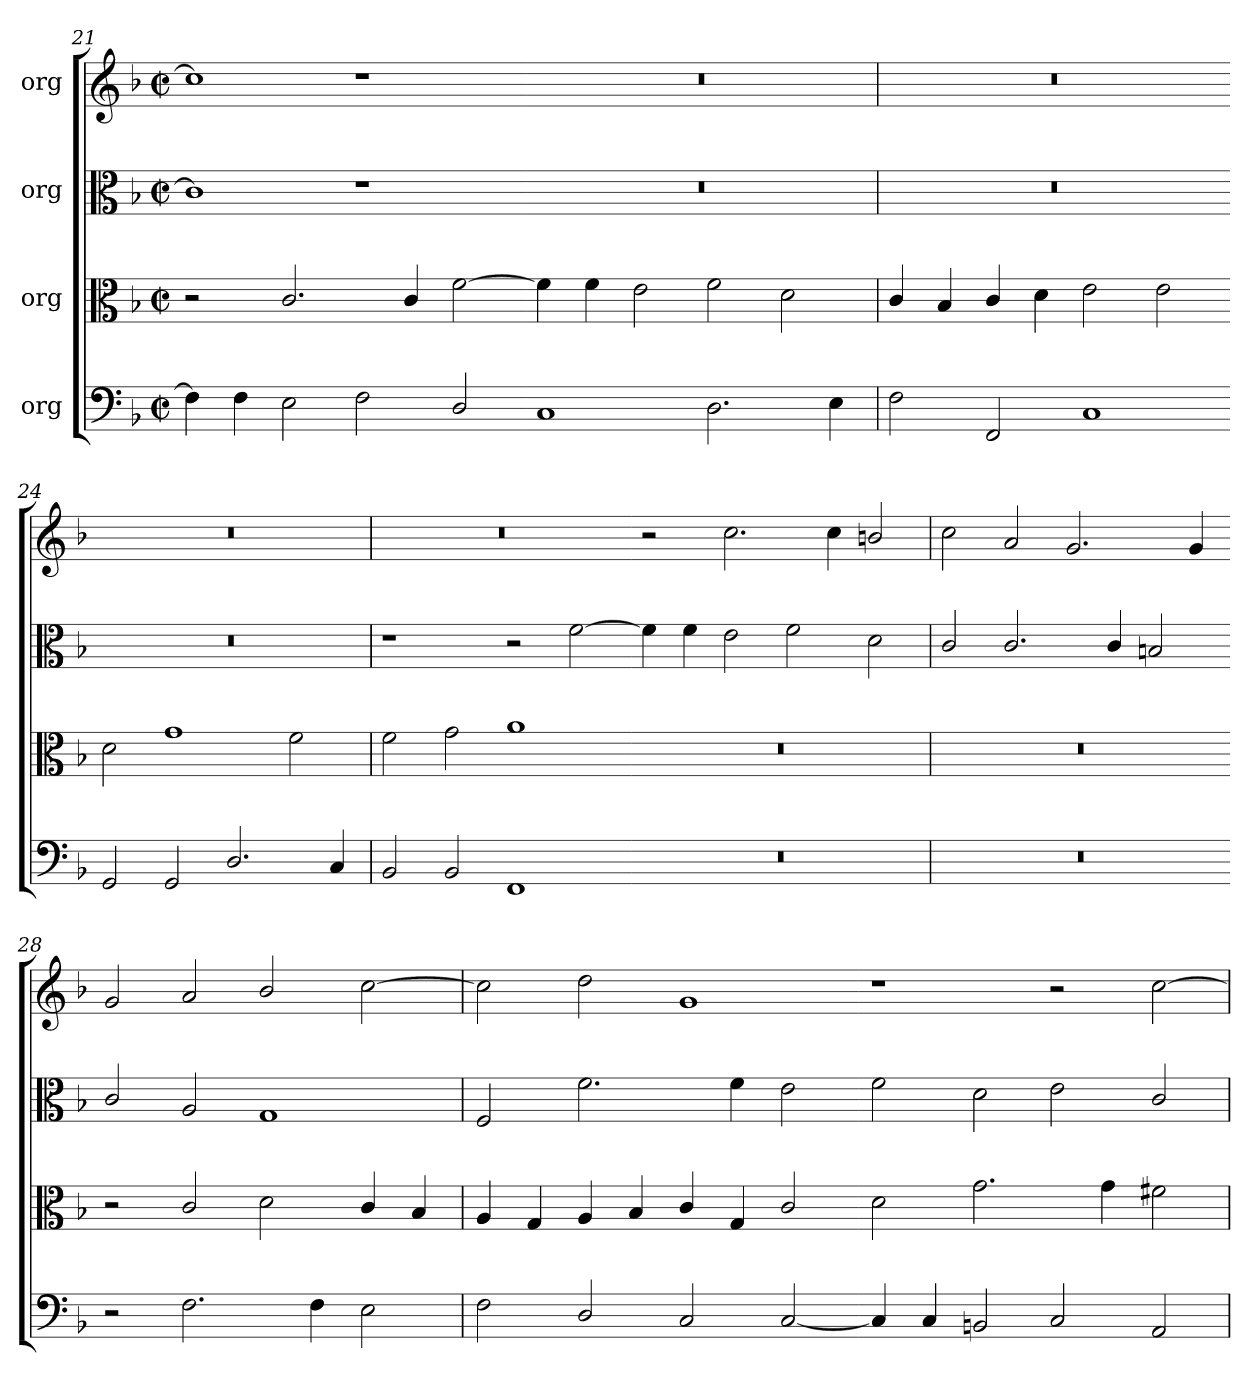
**kern	**kern	**kern	**kern
*part4	*part3	*part2	*part1
*staff4	*staff3	*staff2	*staff1
*I"org	*I"org	*I"org	*I"org
*clefF4	*clefC3	*clefC3	*clefG2
*k[b-]	*k[b-]	*k[b-]	*k[b-]
*F:	*F:	*F:	*F:
*M2/1	*M2/1	*M2/1	*M2/1
*met(c|)	*met(c|)	*met(c|)	*met(c|)
=21	=21	=21	=21
4F\]	2r	1c]	1cc]
4F\	.	.	.
2E\	2.c/	.	.
2F\	.	1r	1r
.	4c/	.	.
2D/	[2f\	.	.
=22-	=22-	=22-	=22-
1C	4f\]	0r	0r
.	4f\	.	.
.	2e\	.	.
2.D\	2f\	.	.
.	2d\	.	.
4E\	.	.	.
=23	=23	=23	=23
2F\	4c/	0r	0r
.	4B-/	.	.
2FF/	4c/	.	.
.	4d\	.	.
1C	2e\	.	.
.	2e\	.	.
=24-	=24-	=24-	=24-
2GG/	2d\	0r	0r
2GG/	1g	.	.
2.D/	.	.	.
.	2f\	.	.
4C/	.	.	.
=25	=25	=25	=25
2BB-/	2f\	1r	0r
2BB-/	2g\	.	.
1FF	1a	2r	.
.	.	[2f\	.
=26-	=26-	=26-	=26-
0r	0r	4f\]	2r
.	.	4f\	.
.	.	2e\	2.cc\
.	.	2f\	.
.	.	.	4cc\
.	.	2d\	2bn/
=27	=27	=27	=27
0r	0r	2c/	2cc\
.	.	2.c/	2a/
.	.	.	2.g/
.	.	4c/	.
.	.	2Bn/	.
.	.	.	4g/
=28-	=28-	=28-	=28-
2r	2r	2c/	2g/
2.F\	2c/	2A/	2a/
.	2d\	1G	2b-/
4F\	.	.	.
2E\	4c/	.	[2cc\
.	4B-/	.	.
=29	=29	=29	=29
2F\	4A/	2F/	2cc\]
.	4G/	.	.
2D/	4A/	2.f\	2dd\
.	4B-/	.	.
2C/	4c/	.	1g
.	4G/	4f\	.
[2C/	2c/	2e\	.
=30-	=30-	=30-	=30-
4C/]	2d\	2f\	1r
4C/	.	.	.
2BBn/	2.g\	2d\	.
2C/	.	2e\	2r
.	4g\	.	.
2AA/	2f#X\	2c/	[2cc\
=	=	=	=
*-	*-	*-	*-
